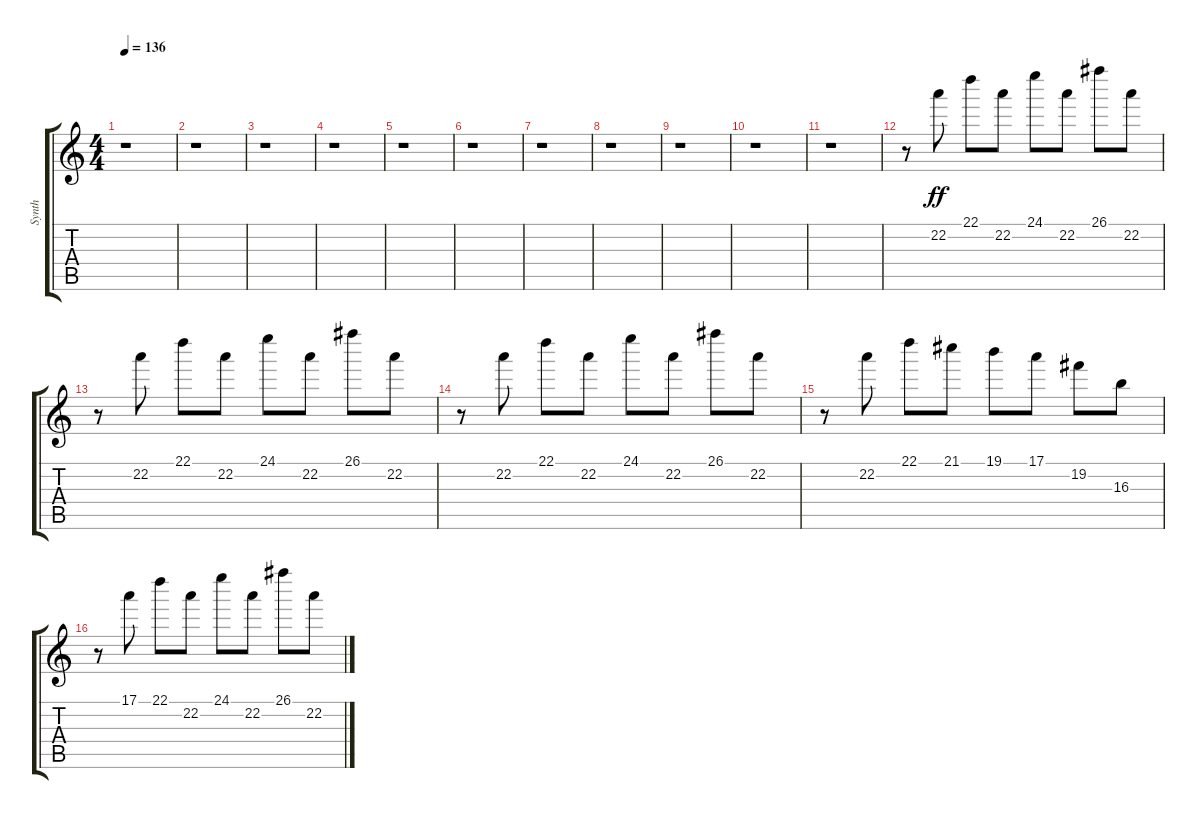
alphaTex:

\track ("Synth" "Synth") {instrument distortionguitar}
\staff {score tabs}
\tuning (E4 B3 G3 D3 A2 E2) {hide}
\ts (4 4)
\tempo 136
\clef g2
\ks c
r.1{dy ff} |
r.1 |
r.1 |
r.1 |
r.1 |
r.1 |
r.1 |
r.1 |
r.1 |
r.1 |
r.1 |
r.8 22.2.8 22.1.8 22.2.8 24.1.8 22.2.8 26.1.8 22.2.8 |
r.8 22.2.8 22.1.8 22.2.8 24.1.8 22.2.8 26.1.8 22.2.8 |
r.8 22.2.8 22.1.8 22.2.8 24.1.8 22.2.8 26.1.8 22.2.8 |
r.8 22.2.8 22.1.8 21.1.8 19.1.8 17.1.8 19.2.8 16.3.8 |
r.8 17.1.8 22.1.8 22.2.8 24.1.8 22.2.8 26.1.8 22.2.8
